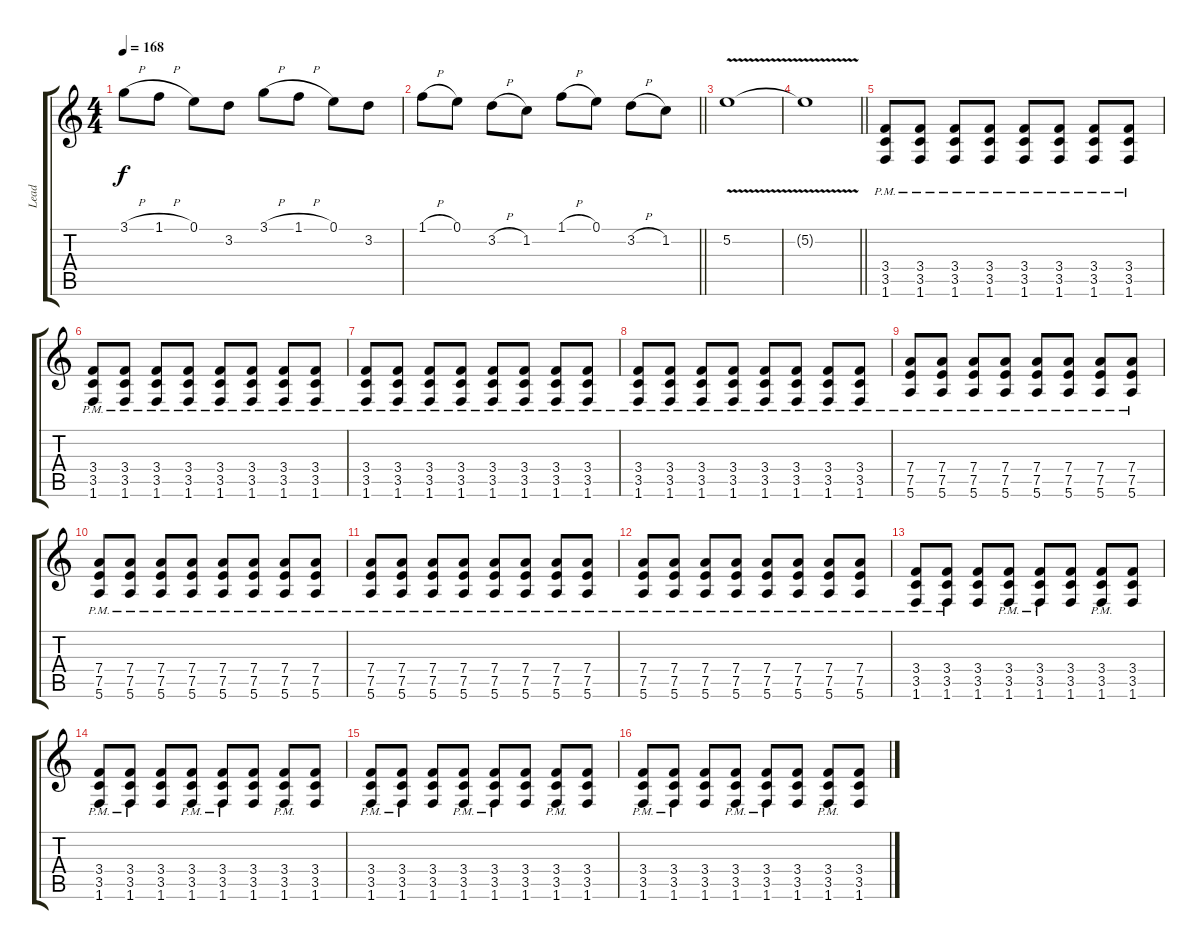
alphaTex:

\track ("Lead" "Lead") {instrument overdrivenguitar}
\staff {score tabs}
\tuning (E4 B3 G3 D3 A2 E2) {hide}
\ts (4 4)
\tempo 168
\clef g2
\ks c
3.1{h}.8{dy f} 1.1{h}.8 0.1.8 3.2.8 3.1{h}.8 1.1{h}.8 0.1.8 3.2.8 |
\barLineRight lightlight
1.1{h}.8 0.1.8 3.2{h}.8 1.2.8 1.1{h}.8 0.1.8 3.2{h}.8 1.2.8 |
5.2{v}.1 |
\barLineRight lightlight
5.2{t}.1 |
\section ("" "")
(3.4{pm} 3.5{pm} 1.6{pm}).8 (3.4{pm} 3.5{pm} 1.6{pm}).8 (3.4{pm} 3.5{pm} 1.6{pm}).8 (3.4{pm} 3.5{pm} 1.6{pm}).8 (3.4{pm} 3.5{pm} 1.6{pm}).8 (3.4{pm} 3.5{pm} 1.6{pm}).8 (3.4{pm} 3.5{pm} 1.6{pm}).8 (3.4{pm} 3.5{pm} 1.6{pm}).8 |
(3.4{pm} 3.5{pm} 1.6{pm}).8 (3.4{pm} 3.5{pm} 1.6{pm}).8 (3.4{pm} 3.5{pm} 1.6{pm}).8 (3.4{pm} 3.5{pm} 1.6{pm}).8 (3.4{pm} 3.5{pm} 1.6{pm}).8 (3.4{pm} 3.5{pm} 1.6{pm}).8 (3.4{pm} 3.5{pm} 1.6{pm}).8 (3.4{pm} 3.5{pm} 1.6{pm}).8 |
(3.4{pm} 3.5{pm} 1.6{pm}).8 (3.4{pm} 3.5{pm} 1.6{pm}).8 (3.4{pm} 3.5{pm} 1.6{pm}).8 (3.4{pm} 3.5{pm} 1.6{pm}).8 (3.4{pm} 3.5{pm} 1.6{pm}).8 (3.4{pm} 3.5{pm} 1.6{pm}).8 (3.4{pm} 3.5{pm} 1.6{pm}).8 (3.4{pm} 3.5{pm} 1.6{pm}).8 |
(3.4{pm} 3.5{pm} 1.6{pm}).8 (3.4{pm} 3.5{pm} 1.6{pm}).8 (3.4{pm} 3.5{pm} 1.6{pm}).8 (3.4{pm} 3.5{pm} 1.6{pm}).8 (3.4{pm} 3.5{pm} 1.6{pm}).8 (3.4{pm} 3.5{pm} 1.6{pm}).8 (3.4{pm} 3.5{pm} 1.6{pm}).8 (3.4{pm} 3.5{pm} 1.6{pm}).8 |
(7.4{pm} 7.5{pm} 5.6{pm}).8 (7.4{pm} 7.5{pm} 5.6{pm}).8 (7.4{pm} 7.5{pm} 5.6{pm}).8 (7.4{pm} 7.5{pm} 5.6{pm}).8 (7.4{pm} 7.5{pm} 5.6{pm}).8 (7.4{pm} 7.5{pm} 5.6{pm}).8 (7.4{pm} 7.5{pm} 5.6{pm}).8 (7.4{pm} 7.5{pm} 5.6{pm}).8 |
(7.4{pm} 7.5{pm} 5.6{pm}).8 (7.4{pm} 7.5{pm} 5.6{pm}).8 (7.4{pm} 7.5{pm} 5.6{pm}).8 (7.4{pm} 7.5{pm} 5.6{pm}).8 (7.4{pm} 7.5{pm} 5.6{pm}).8 (7.4{pm} 7.5{pm} 5.6{pm}).8 (7.4{pm} 7.5{pm} 5.6{pm}).8 (7.4{pm} 7.5{pm} 5.6{pm}).8 |
(7.4{pm} 7.5{pm} 5.6{pm}).8 (7.4{pm} 7.5{pm} 5.6{pm}).8 (7.4{pm} 7.5{pm} 5.6{pm}).8 (7.4{pm} 7.5{pm} 5.6{pm}).8 (7.4{pm} 7.5{pm} 5.6{pm}).8 (7.4{pm} 7.5{pm} 5.6{pm}).8 (7.4{pm} 7.5{pm} 5.6{pm}).8 (7.4{pm} 7.5{pm} 5.6{pm}).8 |
(7.4{pm} 7.5{pm} 5.6{pm}).8 (7.4{pm} 7.5{pm} 5.6{pm}).8 (7.4{pm} 7.5{pm} 5.6{pm}).8 (7.4{pm} 7.5{pm} 5.6{pm}).8 (7.4{pm} 7.5{pm} 5.6{pm}).8 (7.4{pm} 7.5{pm} 5.6{pm}).8 (7.4{pm} 7.5{pm} 5.6{pm}).8 (7.4{pm} 7.5{pm} 5.6{pm}).8 |
(3.4{pm} 3.5{pm} 1.6{pm}).8 (3.4{pm} 3.5{pm} 1.6{pm}).8 (3.4 3.5 1.6).8 (3.4{pm} 3.5{pm} 1.6{pm}).8 (3.4{pm} 3.5{pm} 1.6{pm}).8 (3.4 3.5 1.6).8 (3.4{pm} 3.5{pm} 1.6{pm}).8 (3.4 3.5 1.6).8 |
(3.4{pm} 3.5{pm} 1.6{pm}).8 (3.4{pm} 3.5{pm} 1.6{pm}).8 (3.4 3.5 1.6).8 (3.4{pm} 3.5{pm} 1.6{pm}).8 (3.4{pm} 3.5{pm} 1.6{pm}).8 (3.4 3.5 1.6).8 (3.4{pm} 3.5{pm} 1.6{pm}).8 (3.4 3.5 1.6).8 |
(3.4{pm} 3.5{pm} 1.6{pm}).8 (3.4{pm} 3.5{pm} 1.6{pm}).8 (3.4 3.5 1.6).8 (3.4{pm} 3.5{pm} 1.6{pm}).8 (3.4{pm} 3.5{pm} 1.6{pm}).8 (3.4 3.5 1.6).8 (3.4{pm} 3.5{pm} 1.6{pm}).8 (3.4 3.5 1.6).8 |
(3.4{pm} 3.5{pm} 1.6{pm}).8 (3.4{pm} 3.5{pm} 1.6{pm}).8 (3.4 3.5 1.6).8 (3.4{pm} 3.5{pm} 1.6{pm}).8 (3.4{pm} 3.5{pm} 1.6{pm}).8 (3.4 3.5 1.6).8 (3.4{pm} 3.5{pm} 1.6{pm}).8 (3.4 3.5 1.6).8
